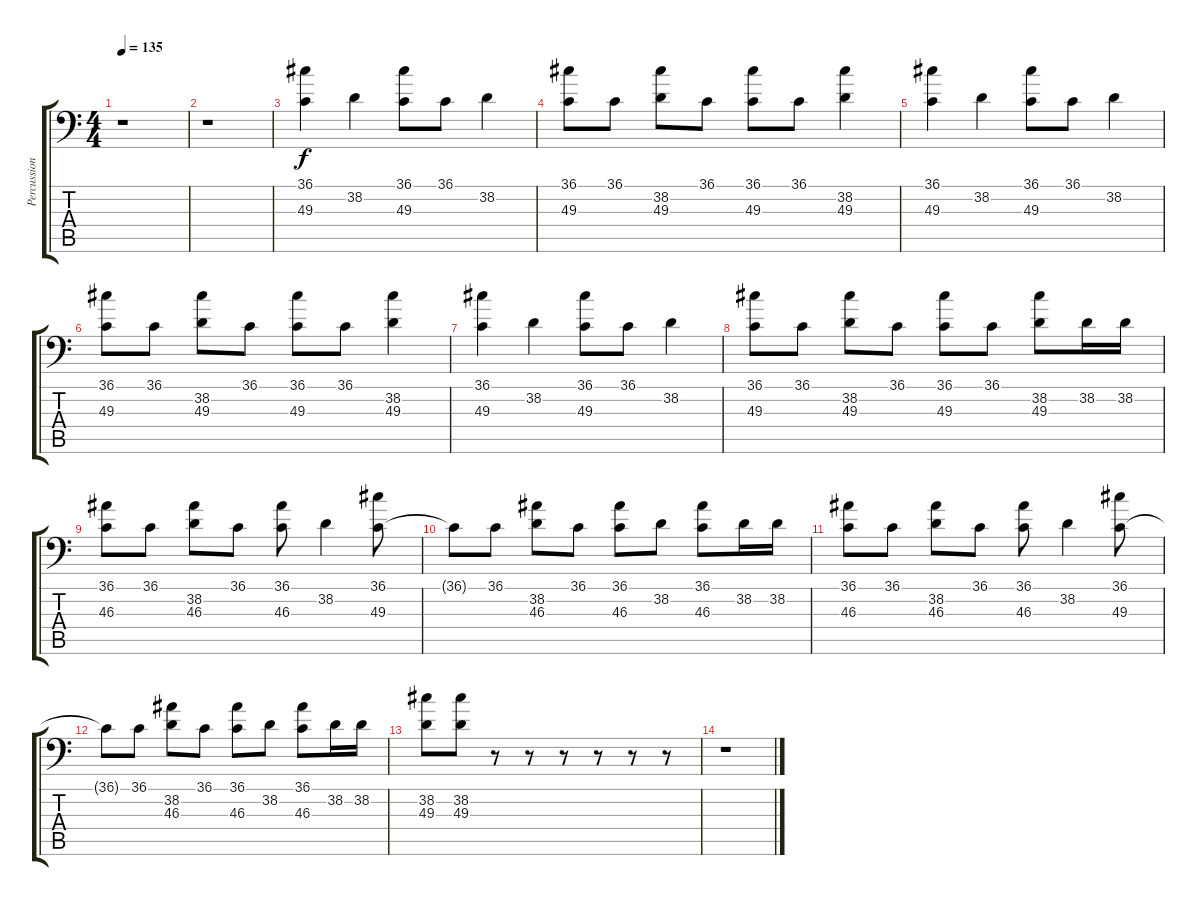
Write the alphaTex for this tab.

\track ("Percussion" "Percussion") {instrument acousticgrandpiano}
\staff {score tabs}
\tuning (C-1 C-1 C-1 C-1 C-1 C-1) {hide}
\ts (4 4)
\tempo 135
\clef f4
\ks c
r.1{dy f} |
r.1 |
(36.1 49.3).4 38.2.4 (36.1 49.3).8 36.1.8 38.2.4 |
(36.1 49.3).8 36.1.8 (38.2 49.3).8 36.1.8 (36.1 49.3).8 36.1.8 (38.2 49.3).4 |
(36.1 49.3).4 38.2.4 (36.1 49.3).8 36.1.8 38.2.4 |
(36.1 49.3).8 36.1.8 (38.2 49.3).8 36.1.8 (36.1 49.3).8 36.1.8 (38.2 49.3).4 |
(36.1 49.3).4 38.2.4 (36.1 49.3).8 36.1.8 38.2.4 |
(36.1 49.3).8 36.1.8 (38.2 49.3).8 36.1.8 (36.1 49.3).8 36.1.8 (38.2 49.3).8 38.2.16 38.2.16 |
(36.1 46.3).8 36.1.8 (38.2 46.3).8 36.1.8 (36.1 46.3).8 38.2.4 (36.1 49.3).8 |
36.1{t}.8 36.1.8 (38.2 46.3).8 36.1.8 (36.1 46.3).8 38.2.8 (36.1 46.3).8 38.2.16 38.2.16 |
(36.1 46.3).8 36.1.8 (38.2 46.3).8 36.1.8 (36.1 46.3).8 38.2.4 (36.1 49.3).8 |
36.1{t}.8 36.1.8 (38.2 46.3).8 36.1.8 (36.1 46.3).8 38.2.8 (36.1 46.3).8 38.2.16 38.2.16 |
(38.2 49.3).8 (38.2 49.3).8 r.8 r.8 r.8 r.8 r.8 r.8 |
r.1
